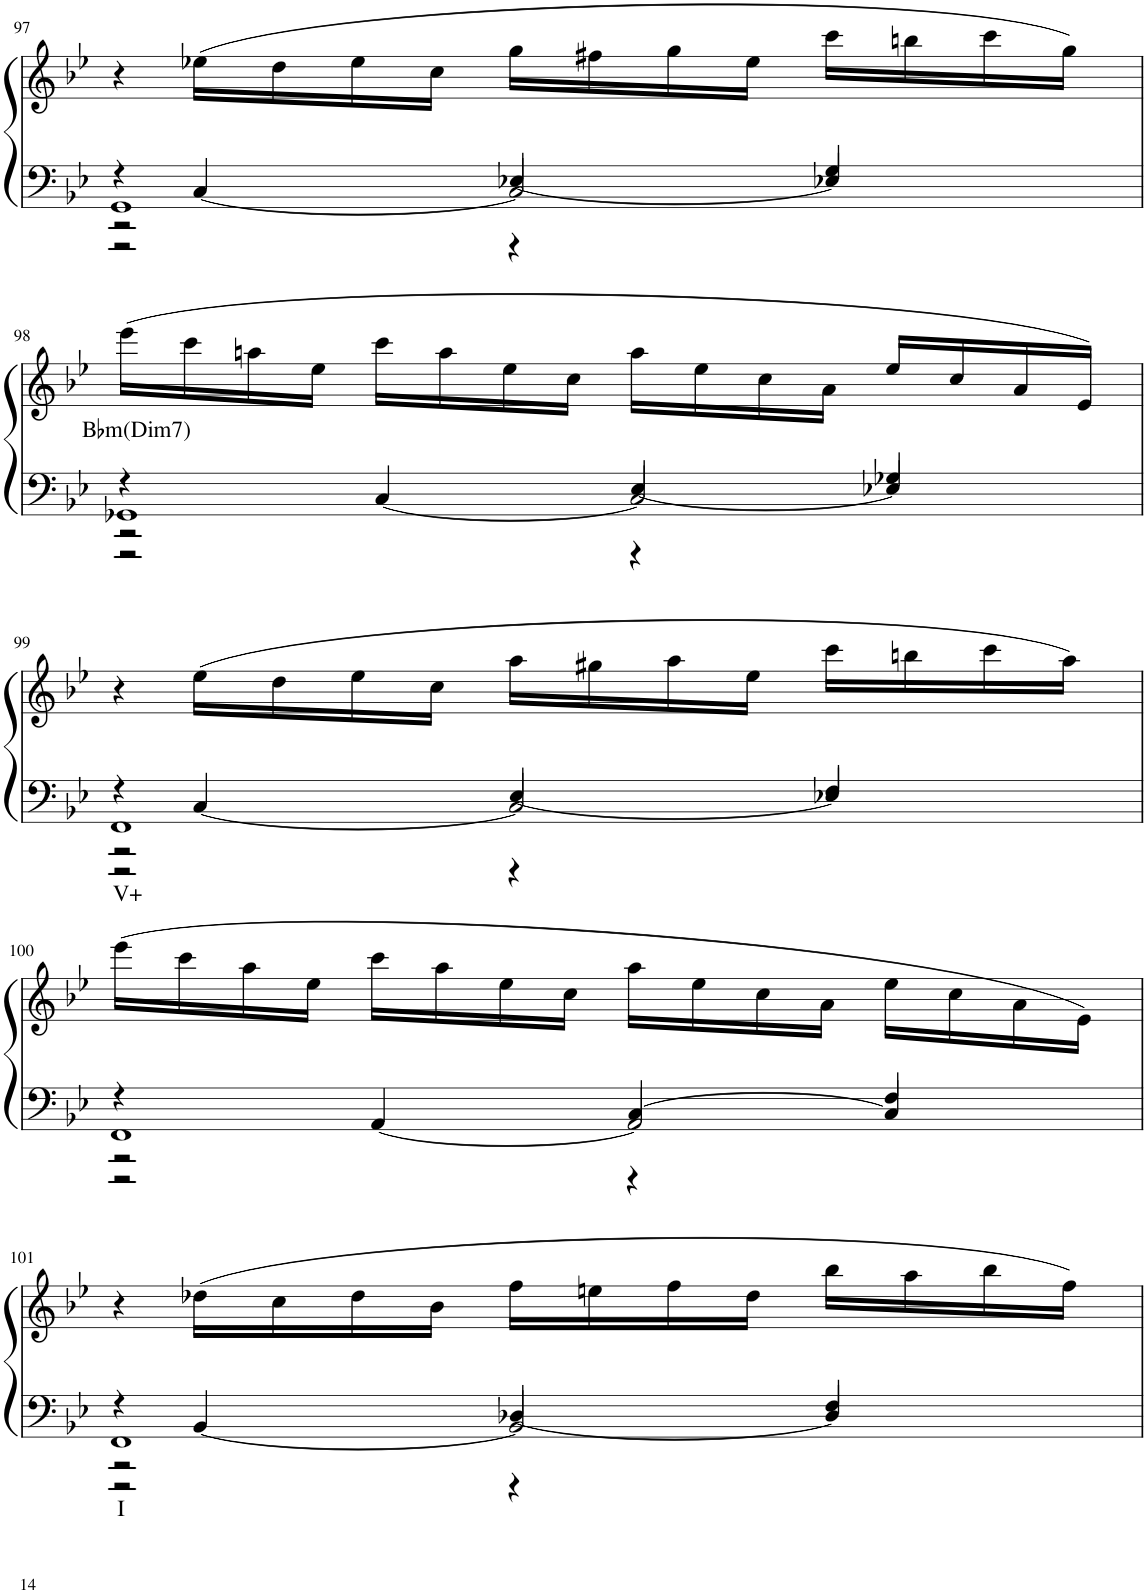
**kern	**text	**kern	**text
*part1	*part1	*part1	*part1
*staff2	*staff2	*staff1	*staff1
*I"Piano	*	*	*
*I'Pno	*	*	*
!!LO:PB:g=z
*clefF4	*	*clefG2	*
*k[b-e-]	*	*k[b-e-]	*
*M4/4	*	*M4/4	*
*met(c)	*	*met(c)	*
=97	=97	=97	=97
*^	*	*	*
*	*^	*	*	*
*	*	*^	*	*	*
4r	1GG	2r	2r	.	4r	.
[<4C/	.	.	.	.	(16ee-X\LL	.
.	.	.	.	.	16dd\	.
.	.	.	.	.	16ee-\	.
.	.	.	.	.	16cc\JJ	.
2C/]	.	[<4E-X/	4r	.	16gg\LL	.
.	.	.	.	.	16ff#X\	.
.	.	.	.	.	16gg\	.
.	.	.	.	.	16ee-\JJ	.
.	.	4E-X/]	4G/	.	16ccc\LL	.
.	.	.	.	.	16bbn\	.
.	.	.	.	.	16ccc\	.
.	.	.	.	.	16gg\JJ)	.
!!LO:LB:g=z
=98	=98	=98	=98	=98	=98	=98
!	!	!	!	!	!	!LO:LY:b
4r	1GG-X	2r	2r	.	(16eee-\LL	B♭m(Dim7)
.	.	.	.	.	16ccc\	.
.	.	.	.	.	16aan\	.
.	.	.	.	.	16ee-\JJ	.
[<4C/	.	.	.	.	16ccc\LL	.
.	.	.	.	.	16aa\	.
.	.	.	.	.	16ee-\	.
.	.	.	.	.	16cc\JJ	.
2C/]	.	[<4E-/	4r	.	16aa\LL	.
.	.	.	.	.	16ee-\	.
.	.	.	.	.	16cc\	.
.	.	.	.	.	16a\JJ	.
.	.	4E-X/]	4G-X/	.	16ee-/LL	.
.	.	.	.	.	16cc/	.
.	.	.	.	.	16a/	.
.	.	.	.	.	16e-/JJ)	.
!!LO:LB:g=z
=99	=99	=99	=99	=99	=99	=99
!	!	!	!	!LO:LY:b	!	!
4r	1FF	2r	2r	V+	4r	.
[<4C/	.	.	.	.	(16ee-\LL	.
.	.	.	.	.	16dd\	.
.	.	.	.	.	16ee-\	.
.	.	.	.	.	16cc\JJ	.
2C/]	.	[<4E-/	4r	.	16aa\LL	.
.	.	.	.	.	16gg#X\	.
.	.	.	.	.	16aa\	.
.	.	.	.	.	16ee-\JJ	.
.	.	4E-X/]	4F/	.	16ccc\LL	.
.	.	.	.	.	16bbn\	.
.	.	.	.	.	16ccc\	.
.	.	.	.	.	16aa\JJ)	.
!!LO:LB:g=z
=100	=100	=100	=100	=100	=100	=100
4r	1FF	2r	2r	.	(16eee-\LL	.
.	.	.	.	.	16ccc\	.
.	.	.	.	.	16aa\	.
.	.	.	.	.	16ee-\JJ	.
[<4AA/	.	.	.	.	16ccc\LL	.
.	.	.	.	.	16aa\	.
.	.	.	.	.	16ee-\	.
.	.	.	.	.	16cc\JJ	.
2AA/]	.	[>4C/	4r	.	16aa\LL	.
.	.	.	.	.	16ee-\	.
.	.	.	.	.	16cc\	.
.	.	.	.	.	16a\JJ	.
.	.	4C/]	4F/	.	16ee-\LL	.
.	.	.	.	.	16cc\	.
.	.	.	.	.	16a\	.
.	.	.	.	.	16e-\JJ)	.
!!LO:LB:g=z
=101	=101	=101	=101	=101	=101	=101
!	!	!	!	!LO:LY:b	!	!
4r	1FF	2r	2r	I	4r	.
[<4BB-/	.	.	.	.	(16dd-X\LL	.
.	.	.	.	.	16cc\	.
.	.	.	.	.	16dd-\	.
.	.	.	.	.	16b-\JJ	.
2BB-/]	.	[<4D-X/	4r	.	16ff\LL	.
.	.	.	.	.	16een\	.
.	.	.	.	.	16ff\	.
.	.	.	.	.	16dd-\JJ	.
.	.	4D-/]	4F/	.	16bb-\LL	.
.	.	.	.	.	16aa\	.
.	.	.	.	.	16bb-\	.
.	.	.	.	.	16ff\JJ)	.
*v	*v	*v	*v	*	*	*
=	=	=	=
*-	*-	*-	*-
